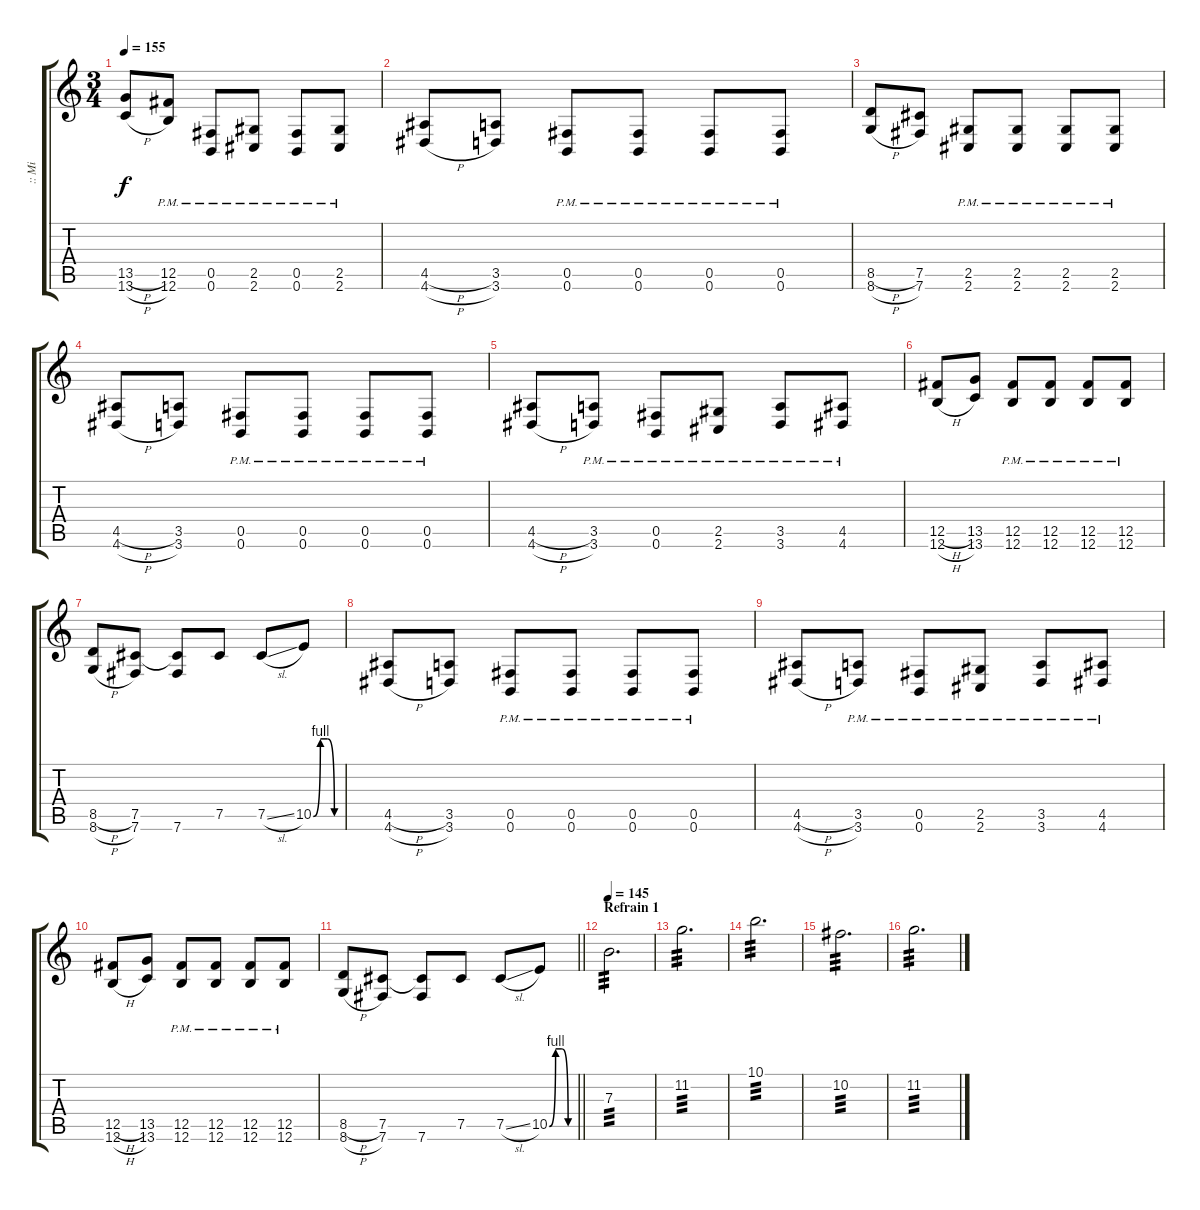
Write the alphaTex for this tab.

\track ("     :: Mikael Thomson #7 ::" "     :: Mi") {instrument distortionguitar}
\staff {score tabs}
\tuning (Db4 Ab3 E3 B2 Gb2 B1) {hide}
\ts (3 4)
\tempo 155
\clef g2
\ks c
(13.5{h} 13.6{h}).8{dy f} (12.5{pm} 12.6).8 (0.5{pm} 0.6).8 (2.5{pm} 2.6).8 (0.5{pm} 0.6).8 (2.5{pm} 2.6).8 |
(4.5{h} 4.6{h}).8 (3.5 3.6).8 (0.5{pm} 0.6).8 (0.5{pm} 0.6).8 (0.5{pm} 0.6).8 (0.5{pm} 0.6).8 |
(8.5{h} 8.6{h}).8 (7.5 7.6).8 (2.5{pm} 2.6).8 (2.5{pm} 2.6).8 (2.5{pm} 2.6).8 (2.5{pm} 2.6).8 |
(4.5{h} 4.6{h}).8 (3.5 3.6).8 (0.5{pm} 0.6).8 (0.5{pm} 0.6).8 (0.5{pm} 0.6).8 (0.5{pm} 0.6).8 |
(4.5{h} 4.6{h}).8 (3.5{pm} 3.6).8 (0.5{pm} 0.6).8 (2.5{pm} 2.6).8 (3.5{pm} 3.6).8 (4.5{pm} 4.6).8 |
(12.5{h} 12.6{h}).8 (13.5 13.6).8 (12.5{pm} 12.6).8 (12.5{pm} 12.6).8 (12.5{pm} 12.6).8 (12.5{pm} 12.6).8 |
(8.5{h} 8.6{h}).8 (7.5 7.6).8 (7.5{t} 7.6).8 7.5.8 7.5{sl}.8 10.5{be (custom 0 0 15 4 30 4 45 0 60 0)}.8 |
(4.5{h} 4.6{h}).8 (3.5 3.6).8 (0.5{pm} 0.6).8 (0.5{pm} 0.6).8 (0.5{pm} 0.6).8 (0.5{pm} 0.6).8 |
(4.5{h} 4.6{h}).8 (3.5{pm} 3.6).8 (0.5{pm} 0.6).8 (2.5{pm} 2.6).8 (3.5{pm} 3.6).8 (4.5{pm} 4.6).8 |
(12.5{h} 12.6{h}).8 (13.5 13.6).8 (12.5{pm} 12.6).8 (12.5{pm} 12.6).8 (12.5{pm} 12.6).8 (12.5{pm} 12.6).8 |
\barLineRight lightlight
(8.5{h} 8.6{h}).8 (7.5 7.6).8 (7.5{t} 7.6).8 7.5.8 7.5{sl}.8 10.5{be (custom 0 0 15 4 30 4 45 0 60 0)}.8 |
\section ("" "Refrain 1")
\tempo 145
7.3.2{d tp 3 volume 16 balance 15} |
11.2.2{d tp 3} |
10.1.2{d tp 3} |
10.2.2{d tp 3} |
11.2.2{d tp 3}
